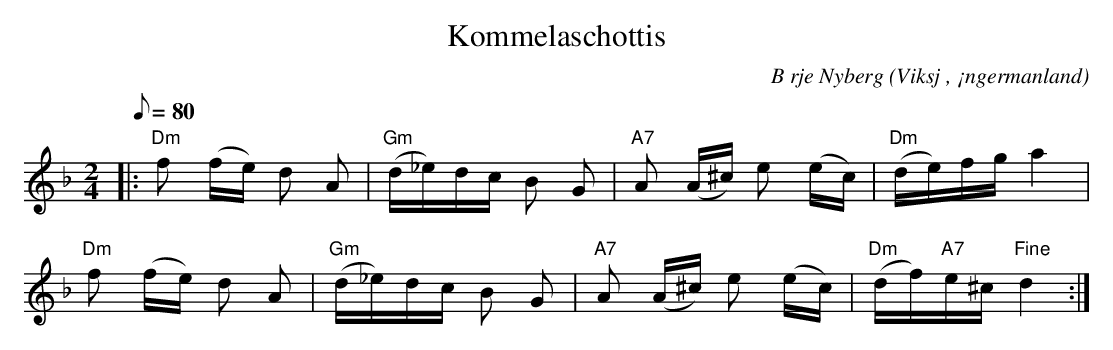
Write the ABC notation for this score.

X:1
T:Kommelaschottis
C:B rje Nyberg
O:Viksj , ¡ngermanland
M:2/4
L:1/8
Q:80
K:Dm
|: "Dm"f (f/2e/2) d A | "Gm"(d/2_e/2)d/2c/2 B G | "A7"A (A/2^c/2) e (e/2c/2) |"Dm"(d/2e/2)f/2g/2 a2 |
"Dm"f (f/2e/2) d A | "Gm" (d/2_e/2)d/2c/2 B G | "A7"A (A/2^c/2) e (e/2c/2) | "Dm"(d/2f/2)"A7"e/2^c/2 "Fine"d2:|
